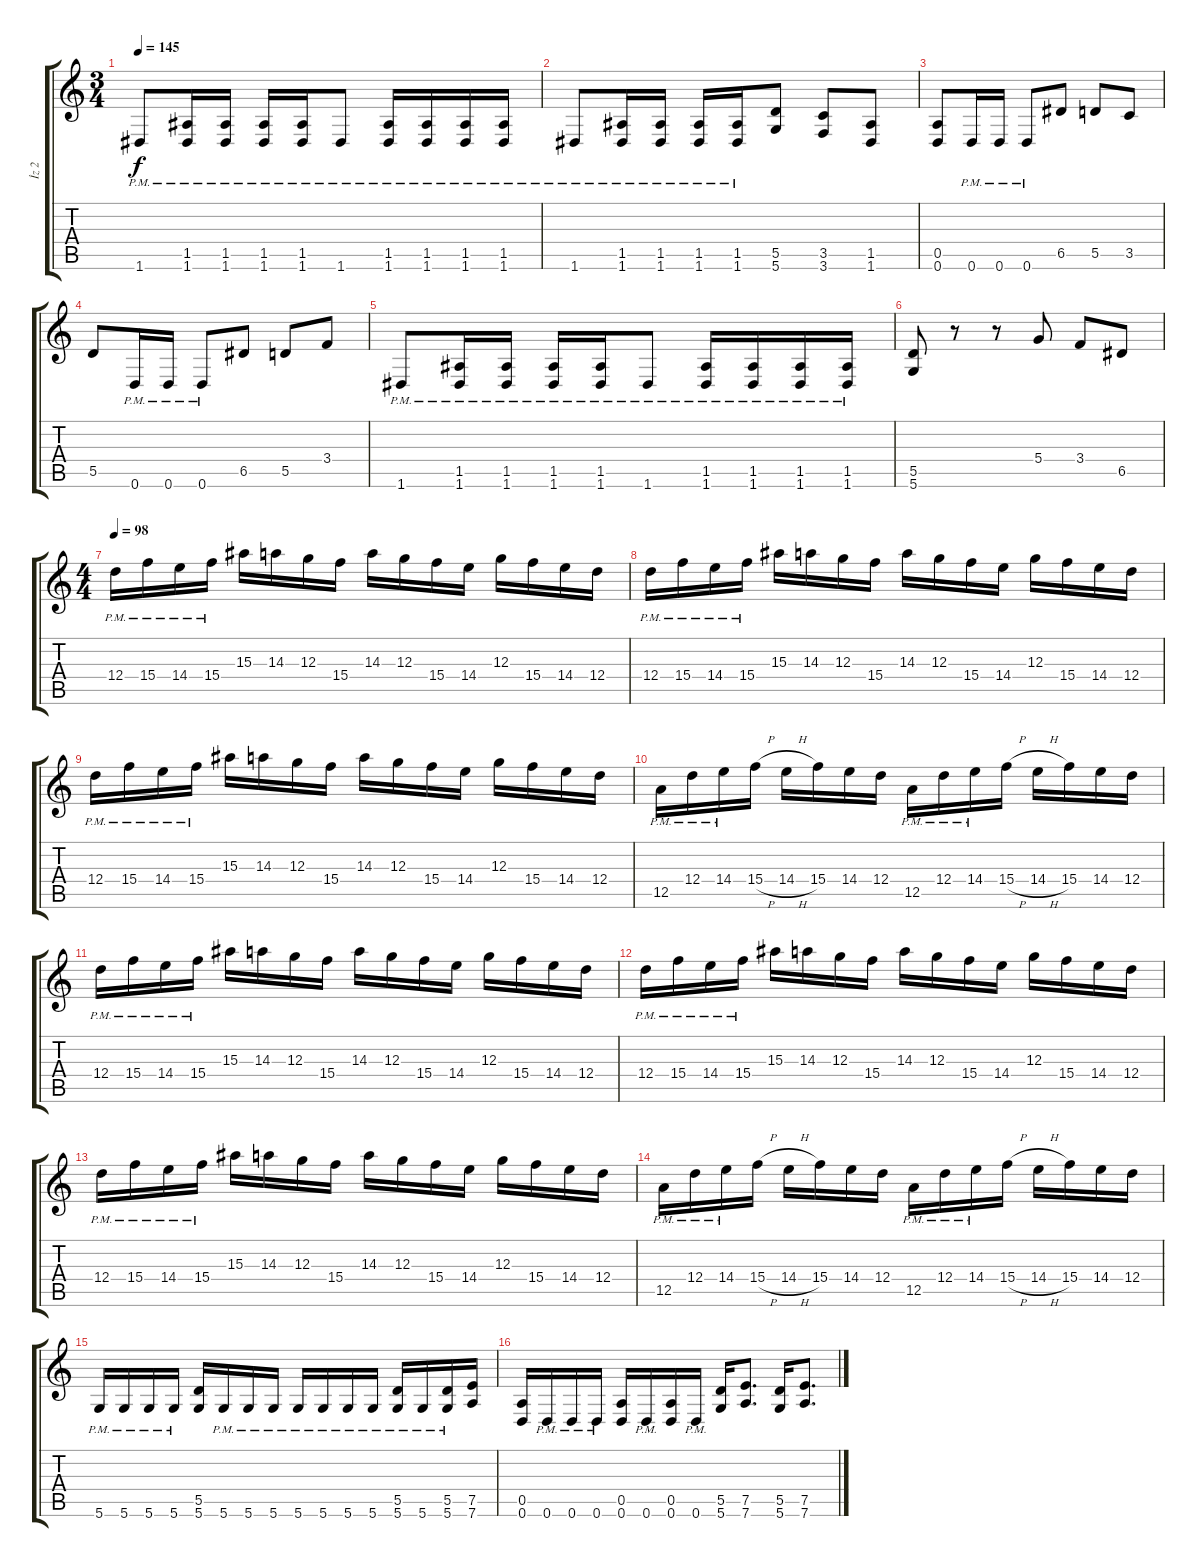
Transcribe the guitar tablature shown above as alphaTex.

\track ("İz 2" "İz 2") {instrument distortionguitar}
\staff {score tabs}
\tuning (E4 B3 G3 D3 A2 D2) {hide}
\ts (3 4)
\tempo 145
\clef g2
\ks c
1.6{pm}.8{dy f} (1.5{pm} 1.6{pm}).16 (1.5{pm} 1.6{pm}).16 (1.5{pm} 1.6{pm}).16 (1.5{pm} 1.6{pm}).16 1.6{pm}.8 (1.5{pm} 1.6{pm}).16 (1.5{pm} 1.6{pm}).16 (1.5{pm} 1.6{pm}).16 (1.5{pm} 1.6{pm}).16 |
1.6{pm}.8 (1.5{pm} 1.6{pm}).16 (1.5{pm} 1.6{pm}).16 (1.5{pm} 1.6{pm}).16 (1.5{pm} 1.6{pm}).16 (5.5 5.6).8 (3.5 3.6).8 (1.5 1.6).8 |
(0.5 0.6).8 0.6{pm}.16 0.6{pm}.16 0.6{pm}.8 6.5.8 5.5.8 3.5.8 |
5.5.8 0.6{pm}.16 0.6{pm}.16 0.6{pm}.8 6.5.8 5.5.8 3.4.8 |
1.6{pm}.8 (1.5{pm} 1.6{pm}).16 (1.5{pm} 1.6{pm}).16 (1.5{pm} 1.6{pm}).16 (1.5{pm} 1.6{pm}).16 1.6{pm}.8 (1.5{pm} 1.6{pm}).16 (1.5{pm} 1.6{pm}).16 (1.5{pm} 1.6{pm}).16 (1.5{pm} 1.6{pm}).16 |
(5.5 5.6).8 r.8 r.8 5.4.8 3.4.8 6.5.8 |
\ts (4 4)
\tempo 98
12.4{pm}.16 15.4{pm}.16 14.4{pm}.16 15.4{pm}.16 15.3.16 14.3.16 12.3.16 15.4.16 14.3.16 12.3.16 15.4.16 14.4.16 12.3.16 15.4.16 14.4.16 12.4.16 |
12.4{pm}.16 15.4{pm}.16 14.4{pm}.16 15.4{pm}.16 15.3.16 14.3.16 12.3.16 15.4.16 14.3.16 12.3.16 15.4.16 14.4.16 12.3.16 15.4.16 14.4.16 12.4.16 |
12.4{pm}.16 15.4{pm}.16 14.4{pm}.16 15.4{pm}.16 15.3.16 14.3.16 12.3.16 15.4.16 14.3.16 12.3.16 15.4.16 14.4.16 12.3.16 15.4.16 14.4.16 12.4.16 |
12.5{pm}.16 12.4{pm}.16 14.4{pm}.16 15.4{h}.16 14.4{h}.16 15.4.16 14.4.16 12.4.16 12.5{pm}.16 12.4{pm}.16 14.4{pm}.16 15.4{h}.16 14.4{h}.16 15.4.16 14.4.16 12.4.16 |
12.4{pm}.16 15.4{pm}.16 14.4{pm}.16 15.4{pm}.16 15.3.16 14.3.16 12.3.16 15.4.16 14.3.16 12.3.16 15.4.16 14.4.16 12.3.16 15.4.16 14.4.16 12.4.16 |
12.4{pm}.16 15.4{pm}.16 14.4{pm}.16 15.4{pm}.16 15.3.16 14.3.16 12.3.16 15.4.16 14.3.16 12.3.16 15.4.16 14.4.16 12.3.16 15.4.16 14.4.16 12.4.16 |
12.4{pm}.16 15.4{pm}.16 14.4{pm}.16 15.4{pm}.16 15.3.16 14.3.16 12.3.16 15.4.16 14.3.16 12.3.16 15.4.16 14.4.16 12.3.16 15.4.16 14.4.16 12.4.16 |
12.5{pm}.16 12.4{pm}.16 14.4{pm}.16 15.4{h}.16 14.4{h}.16 15.4.16 14.4.16 12.4.16 12.5{pm}.16 12.4{pm}.16 14.4{pm}.16 15.4{h}.16 14.4{h}.16 15.4.16 14.4.16 12.4.16 |
5.6{pm}.16 5.6{pm}.16 5.6{pm}.16 5.6{pm}.16 (5.5 5.6).16 5.6{pm}.16 5.6{pm}.16 5.6{pm}.16 5.6{pm}.16 5.6{pm}.16 5.6{pm}.16 5.6{pm}.16 (5.5{pm} 5.6{pm}).16 5.6{pm}.16 (5.5{pm} 5.6{pm}).16 (7.5 7.6).16 |
(0.5 0.6).16 0.6{pm}.16 0.6{pm}.16 0.6{pm}.16 (0.5 0.6).16 0.6{pm}.16 (0.5 0.6).16 0.6{pm}.16 (5.5 5.6).16 (7.5 7.6).8{d} (5.5 5.6).16 (7.5 7.6).8{d}
